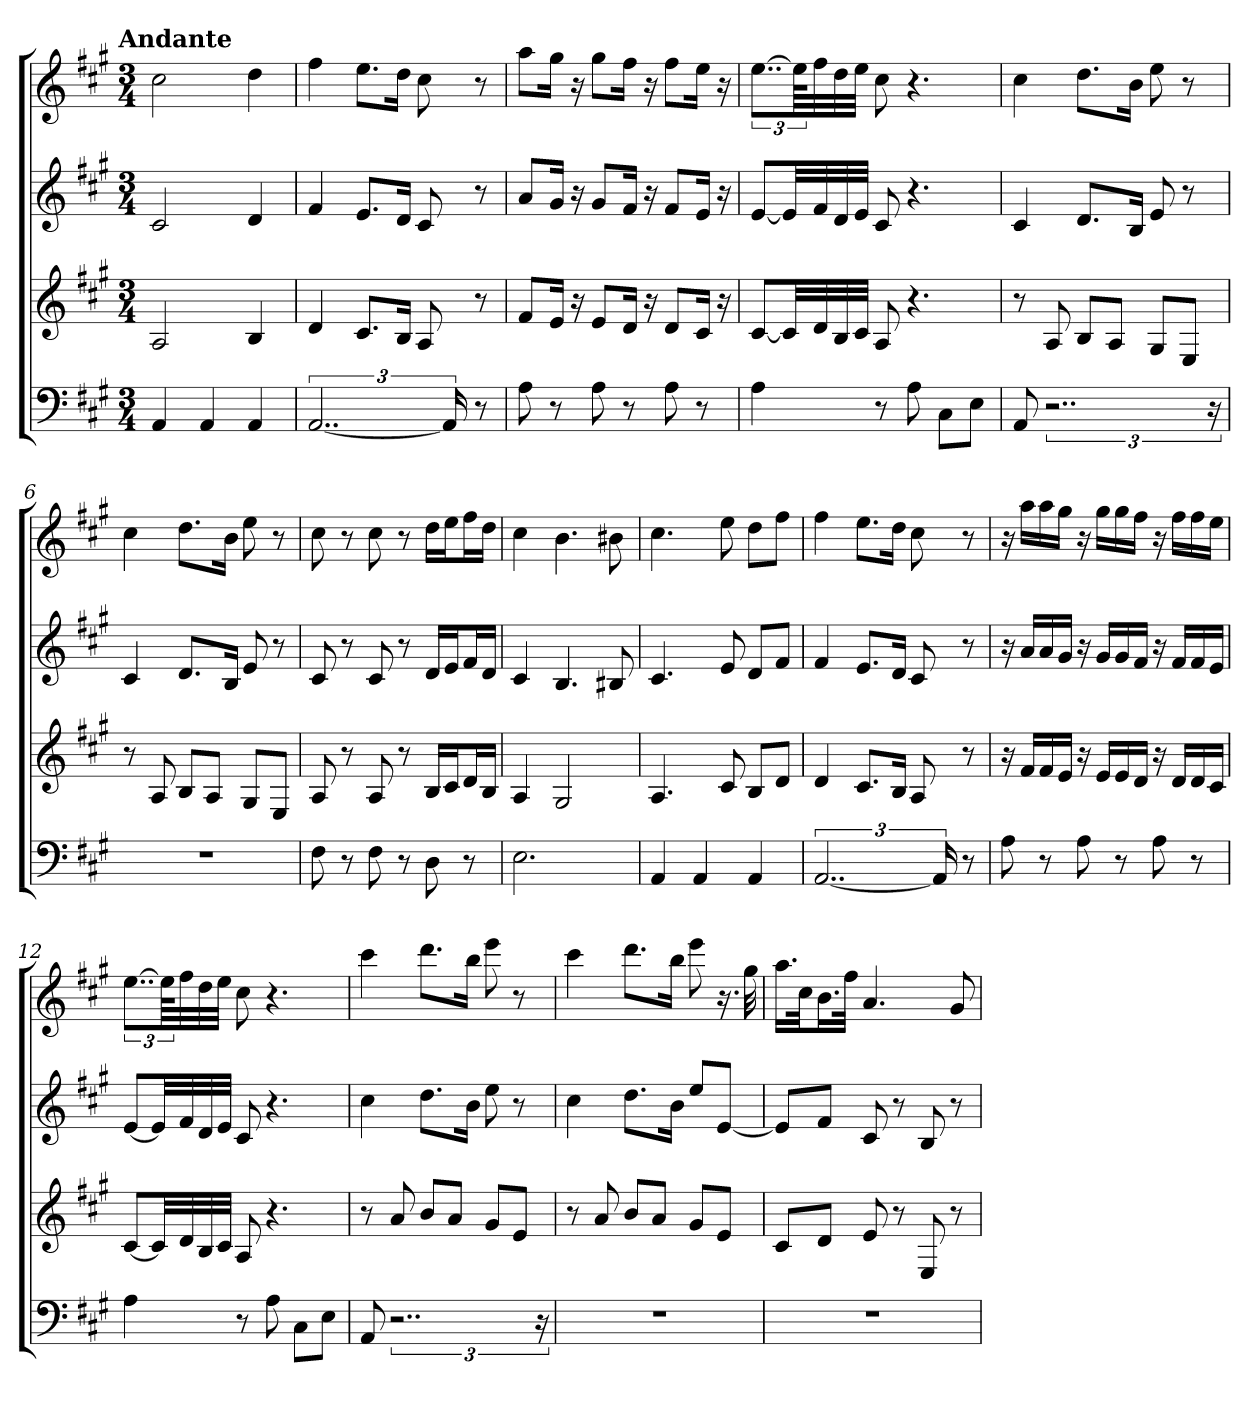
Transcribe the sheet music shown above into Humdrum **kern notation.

**kern	**kern	**kern	**kern
*part4	*part3	*part2	*part1
*staff4	*staff3	*staff2	*staff1
*k[f#c#g#]	*k[f#c#g#]	*k[f#c#g#]	*k[f#c#g#]
*A:	*A:	*A:	*A:
!!LO:TX:omd:t=Andante
*M3/4	*M3/4	*M3/4	*M3/4
*MM72	*MM72	*MM72	*MM72
=	=	=	=
4AA	2A	2c#	2cc#
4AA	.	.	.
4AA	4B	4d	4dd
=2	=2	=2	=2
[3..AA	4d	4f#	4ff#
.	8.c#L	8.eL	8.eeL
.	16BJk	16dJk	16ddJk
.	8A	8c#	8cc#
24AA]	.	.	.
8r	8r	8r	8r
=3	=3	=3	=3
8A	8f#L	8aL	8aaL
8r	16eJk	16g#Jk	16gg#Jk
.	16r	16r	16r
8A	8eL	8g#L	8gg#L
8r	16dJk	16f#Jk	16ff#Jk
.	16r	16r	16r
8A	8dL	8f#L	8ff#L
8r	16c#Jk	16eJk	16eeJk
.	16r	16r	16r
=4	=4	=4	=4
4A	[8c#L	[8eL	[12..eeL
.	32c#LL]	32eLL]	.
.	.	.	96eeKLL]
.	32d	32f#	32ff#
.	32B	32d	32dd
.	32c#JJJ	32eJJJ	32eeJJJ
8r	8A	8c#	8cc#
8A	4.r	4.r	4.r
8C#L	.	.	.
8EJ	.	.	.
=5	=5	=5	=5
8AA	8r	4c#	4cc#
3..r	8A	.	.
.	8BL	8.dL	8.ddL
.	8AJ	.	.
.	.	16BJk	16bJk
.	8G#L	8e	8ee
.	8EJ	8r	8r
24r	.	.	.
=6	=6	=6	=6
2.r	8r	4c#	4cc#
.	8A	.	.
.	8BL	8.dL	8.ddL
.	8AJ	.	.
.	.	16BJk	16bJk
.	8G#L	8e	8ee
.	8EJ	8r	8r
=7	=7	=7	=7
8F#	8A	8c#	8cc#
8r	8r	8r	8r
8F#	8A	8c#	8cc#
8r	8r	8r	8r
8D	16BLL	16dLL	16ddLL
.	16c#J	16eJ	16eeJ
8r	16dL	16f#L	16ff#L
.	16BJJ	16dJJ	16ddJJ
=8	=8	=8	=8
2.E	4A	4c#	4cc#
.	2G#	4.B	4.b
.	.	8B#X	8b#X
=9	=9	=9	=9
4AA	4.A	4.c#	4.cc#
4AA	.	.	.
.	8c#	8e	8ee
4AA	8BL	8dL	8ddL
.	8dJ	8f#J	8ff#J
=10	=10	=10	=10
[3..AA	4d	4f#	4ff#
.	8.c#L	8.eL	8.eeL
.	16BJk	16dJk	16ddJk
.	8A	8c#	8cc#
24AA]	.	.	.
8r	8r	8r	8r
=11	=11	=11	=11
8A	16r	16r	16r
.	16f#LL	16aLL	16aaLL
8r	16f#	16a	16aa
.	16eJJ	16g#JJ	16gg#JJ
8A	16r	16r	16r
.	16eLL	16g#LL	16gg#LL
8r	16e	16g#	16gg#
.	16dJJ	16f#JJ	16ff#JJ
8A	16r	16r	16r
.	16dLL	16f#LL	16ff#LL
8r	16d	16f#	16ff#
.	16c#JJ	16eJJ	16eeJJ
=12	=12	=12	=12
4A	[8c#L	[8eL	[12..eeL
.	32c#LL]	32eLL]	.
.	.	.	96eeKLL]
.	32d	32f#	32ff#
.	32B	32d	32dd
.	32c#JJJ	32eJJJ	32eeJJJ
8r	8A	8c#	8cc#
8A	4.r	4.r	4.r
8C#L	.	.	.
8EJ	.	.	.
=13	=13	=13	=13
8AA	8r	4cc#	4ccc#
3..r	8a	.	.
.	8bL	8.ddL	8.dddL
.	8aJ	.	.
.	.	16bJk	16bbJk
.	8g#L	8ee	8eee
.	8eJ	8r	8r
24r	.	.	.
=14	=14	=14	=14
2.r	8r	4cc#	4ccc#
.	8a	.	.
.	8bL	8.ddL	8.dddL
.	8aJ	.	.
.	.	16bJk	16bbJk
.	8g#L	8eeL	8eee
.	8eJ	[8eJ	16.r
.	.	.	32gg#
=15	=15	=15	=15
2.r	8c#L	8eL]	16.aaLL
.	.	.	32cc#Jk
.	8dJ	8f#J	16.bL
.	.	.	32ff#JJk
.	8e	8c#	4.a
.	8r	8r	.
.	8E	8B	.
.	8r	8r	8g#
=	=	=	=
*-	*-	*-	*-
